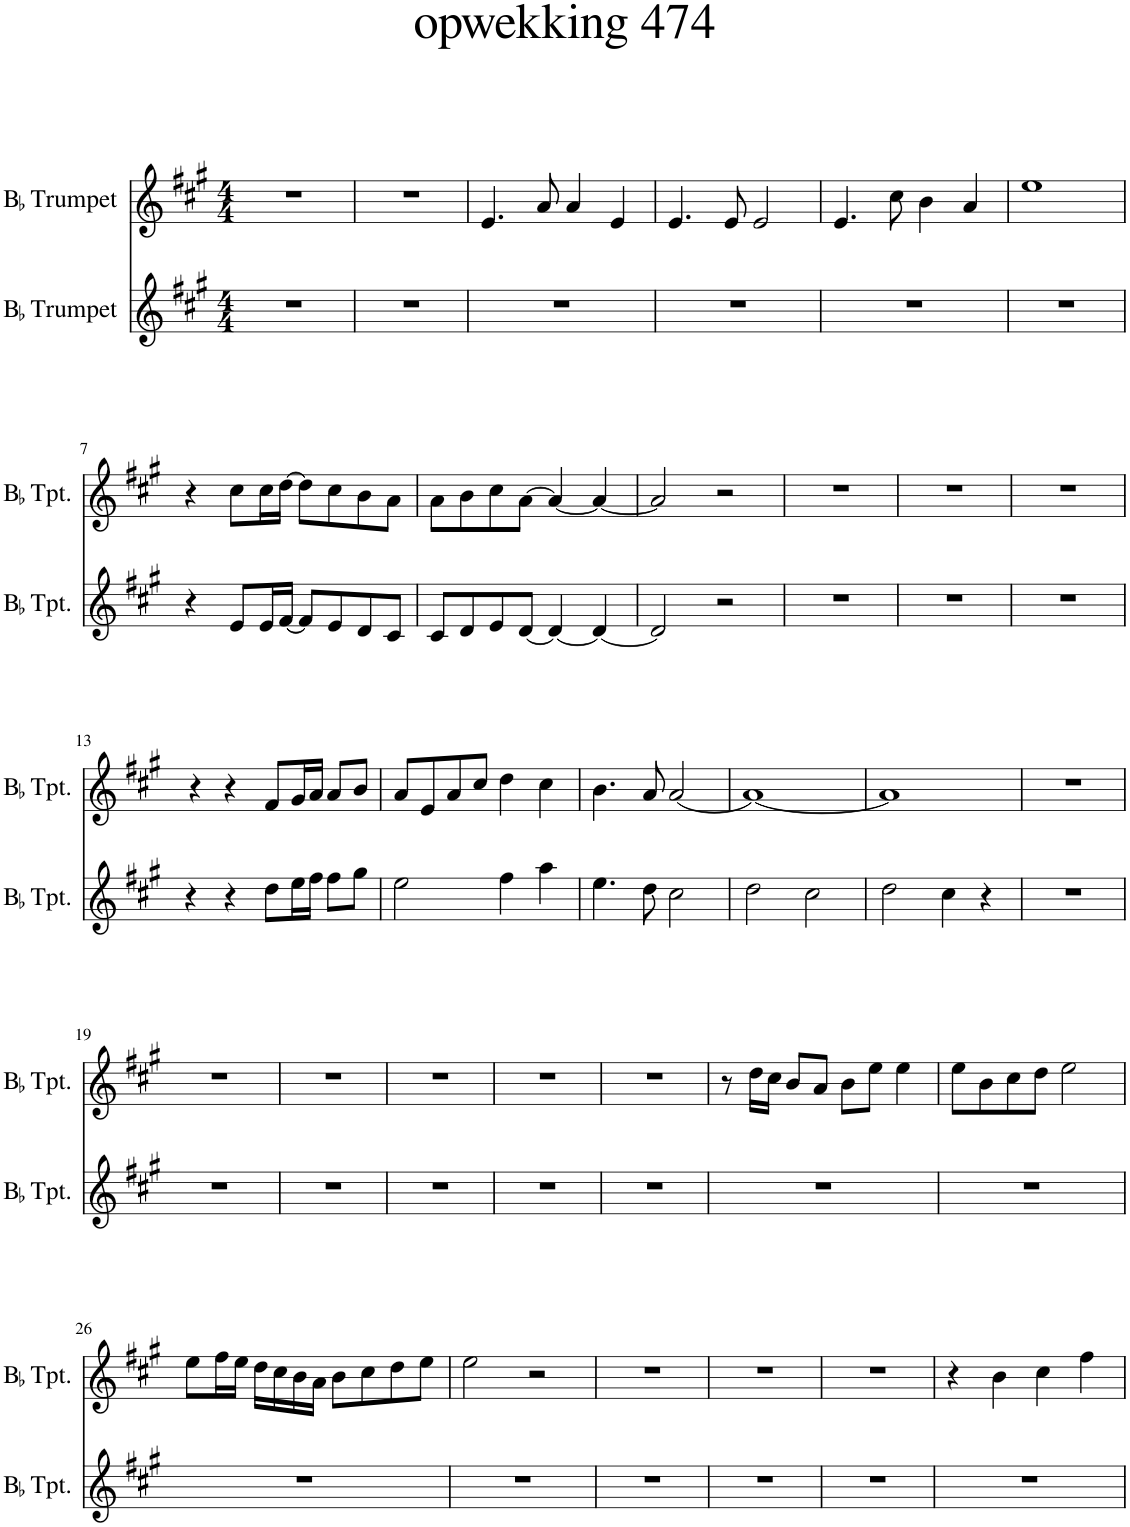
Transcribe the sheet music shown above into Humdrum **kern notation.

**kern	**kern
*part2	*part1
*staff2	*staff1
*I"BaccidentalFlat Trumpet	*I"BaccidentalFlat Trumpet
*I'BaccidentalFlat Tpt.	*I'BaccidentalFlat Tpt.
*clefG2	*clefG2
*Trd1c2	*Trd1c2
*k[f#c#g#]	*k[f#c#g#]
*M4/4	*M4/4
=1	=1
1r	1r
=2	=2
1r	1r
=3	=3
1r	4.e/
.	8a/
.	4a/
.	4e/
=4	=4
1r	4.e/
.	8e/
.	2e/
=5	=5
1r	4.e/
.	8cc#\
.	4b\
.	4a/
=6	=6
1r	1ee
!!LO:LB:g=z
=7	=7
4r	4r
8e/L	8cc#\L
16e/L	16cc#\L
[16f#/JJ	[16dd\JJ
8f#/L]	8dd\L]
8e/	8cc#\
8d/	8b\
8c#/J	8a\J
=8	=8
8c#/L	8a\L
8d/	8b\
8e/	8cc#\
[8d/J	[8a\J
4d/_	4a/_
4d/_	4a/_
=9	=9
2d/]	2a/]
2r	2r
=10	=10
1r	1r
=11	=11
1r	1r
=12	=12
1r	1r
!!LO:LB:g=z
=13	=13
4r	4r
4r	4r
8dd\L	8f#/L
16ee\L	16g#/L
16ff#\JJ	16a/JJ
8ff#\L	8a/L
8gg#\J	8b/J
=14	=14
2ee\	8a/L
.	8e/
.	8a/
.	8cc#/J
4ff#\	4dd\
4aa\	4cc#\
=15	=15
4.ee\	4.b\
8dd\	8a/
2cc#\	[2a/
=16	=16
2dd\	1a_
2cc#\	.
=17	=17
2dd\	1a]
4cc#\	.
4r	.
=18	=18
1r	1r
!!LO:LB:g=z
=19	=19
1r	1r
=20	=20
1r	1r
=21	=21
1r	1r
=22	=22
1r	1r
=23	=23
1r	1r
=24	=24
1r	8r
.	16dd\LL
.	16cc#\JJ
.	8b/L
.	8a/J
.	8b\L
.	8ee\J
.	4ee\
=25	=25
1r	8ee\L
.	8b\
.	8cc#\
.	8dd\J
.	2ee\
!!LO:LB:g=z
=26	=26
1r	8ee\L
.	16ff#\L
.	16ee\JJ
.	16dd\LL
.	16cc#\
.	16b\
.	16a\JJ
.	8b\L
.	8cc#\
.	8dd\
.	8ee\J
=27	=27
1r	2ee\
.	2r
=28	=28
1r	1r
=29	=29
1r	1r
=30	=30
1r	1r
=31	=31
1r	4r
.	4b\
.	4cc#\
.	4ff#\
=	=
*-	*-
